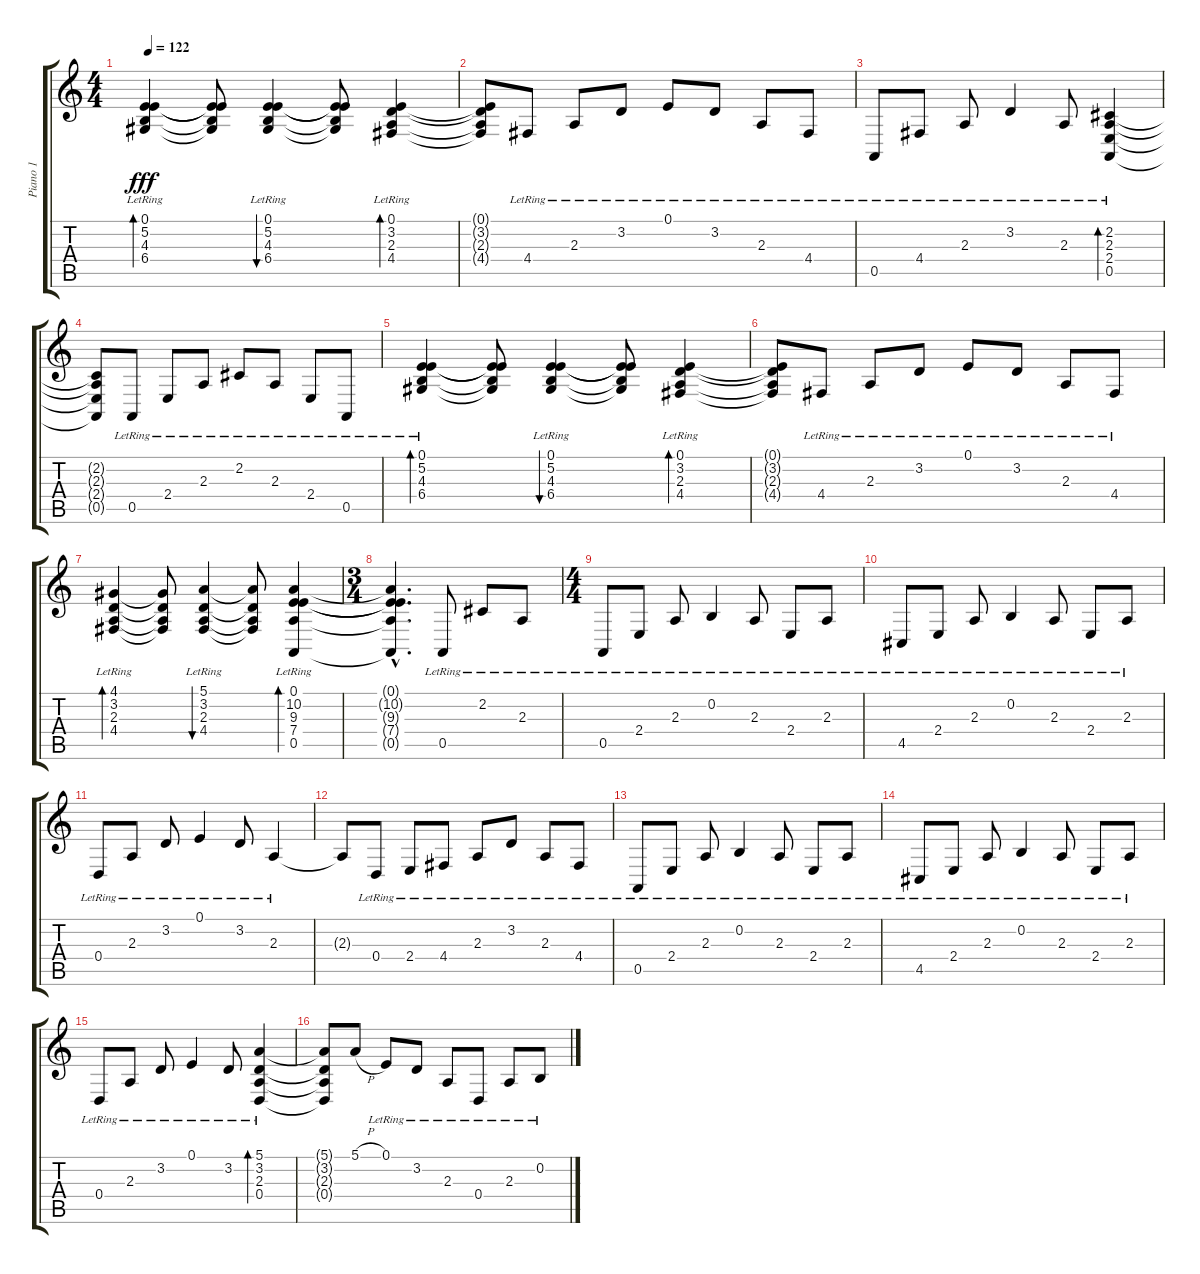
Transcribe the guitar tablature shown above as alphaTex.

\track ("Piano 1" "Piano 1") {instrument brightacousticpiano}
\staff {score tabs}
\tuning (E4 B3 G3 D3 A2 E2) {hide}
\ts (4 4)
\tempo 122
\clef g2
\ks c
(0.1{lr} 5.2{lr} 4.3{lr} 6.4{lr}).4{bd 120 dy fff} (0.1{t} 5.2{t} 4.3{t} 6.4{t}).8 (0.1{lr} 5.2{lr} 4.3{lr} 6.4{lr}).4{bu 30} (0.1{t} 5.2{t} 4.3{t} 6.4{t}).8 (0.1{lr} 3.2{lr} 2.3{lr} 4.4{lr}).4{bd 120} |
(0.1{t} 3.2{t} 2.3{t} 4.4{t}).8 4.4{lr}.8 2.3{lr}.8 3.2{lr}.8 0.1{lr}.8 3.2{lr}.8 2.3{lr}.8 4.4{lr}.8 |
0.5{lr}.8 4.4{lr}.8 2.3{lr}.8 3.2{lr}.4 2.3{lr}.8 (2.2{lr} 2.3{lr} 2.4{lr} 0.5{lr}).4{bd 120} |
(2.2{t} 2.3{t} 2.4{t} 0.5{t}).8 0.5{lr}.8 2.4{lr}.8 2.3{lr}.8 2.2{lr}.8 2.3{lr}.8 2.4{lr}.8 0.5{lr}.8 |
(0.1{lr} 5.2{lr} 4.3{lr} 6.4{lr}).4{bd 120} (0.1{t} 5.2{t} 4.3{t} 6.4{t}).8 (0.1{lr} 5.2{lr} 4.3{lr} 6.4{lr}).4{bu 30} (0.1{t} 5.2{t} 4.3{t} 6.4{t}).8 (0.1{lr} 3.2{lr} 2.3{lr} 4.4{lr}).4{bd 120} |
(0.1{t} 3.2{t} 2.3{t} 4.4{t}).8 4.4{lr}.8 2.3{lr}.8 3.2{lr}.8 0.1{lr}.8 3.2{lr}.8 2.3{lr}.8 4.4{lr}.8 |
(4.1{lr} 3.2{lr} 2.3{lr} 4.4{lr}).4{bd 120} (4.1{t} 3.2{t} 2.3{t} 4.4{t}).8 (5.1{lr} 3.2{lr} 2.3{lr} 4.4{lr}).4{bu 30} (5.1{t} 3.2{t} 2.3{t} 4.4{t}).8 (0.1{lr} 10.2{lr} 9.3{lr} 7.4{lr} 0.5{lr}).4{bd 60} |
\ts (3 4)
(0.1{hac t} 10.2{hac t} 9.3{hac t} 7.4{hac t} 0.5{hac t}).4{d} 0.5{lr}.8 2.2{lr}.8 2.3{lr}.8 |
\ts (4 4)
0.5{lr}.8 2.4{lr}.8 2.3{lr}.8 0.2{lr}.4 2.3{lr}.8 2.4{lr}.8 2.3{lr}.8 |
4.5{lr}.8 2.4{lr}.8 2.3{lr}.8 0.2{lr}.4 2.3{lr}.8 2.4{lr}.8 2.3{lr}.8 |
0.4{lr}.8 2.3{lr}.8 3.2{lr}.8 0.1{lr}.4 3.2{lr}.8 2.3{lr}.4 |
2.3{t}.8 0.4{lr}.8 2.4{lr}.8 4.4{lr}.8 2.3{lr}.8 3.2{lr}.8 2.3{lr}.8 4.4{lr}.8 |
0.5{lr}.8 2.4{lr}.8 2.3{lr}.8 0.2{lr}.4 2.3{lr}.8 2.4{lr}.8 2.3{lr}.8 |
4.5{lr}.8 2.4{lr}.8 2.3{lr}.8 0.2{lr}.4 2.3{lr}.8 2.4{lr}.8 2.3{lr}.8 |
0.4{lr}.8 2.3{lr}.8 3.2{lr}.8 0.1{lr}.4 3.2{lr}.8 (5.1{lr} 3.2{lr} 2.3{lr} 0.4{lr}).4{bd 120} |
(5.1{t} 3.2{t} 2.3{t} 0.4{t}).8 5.1{h}.8 0.1{lr}.8 3.2{lr}.8 2.3{lr}.8 0.4{lr}.8 2.3{lr}.8 0.2{lr}.8
